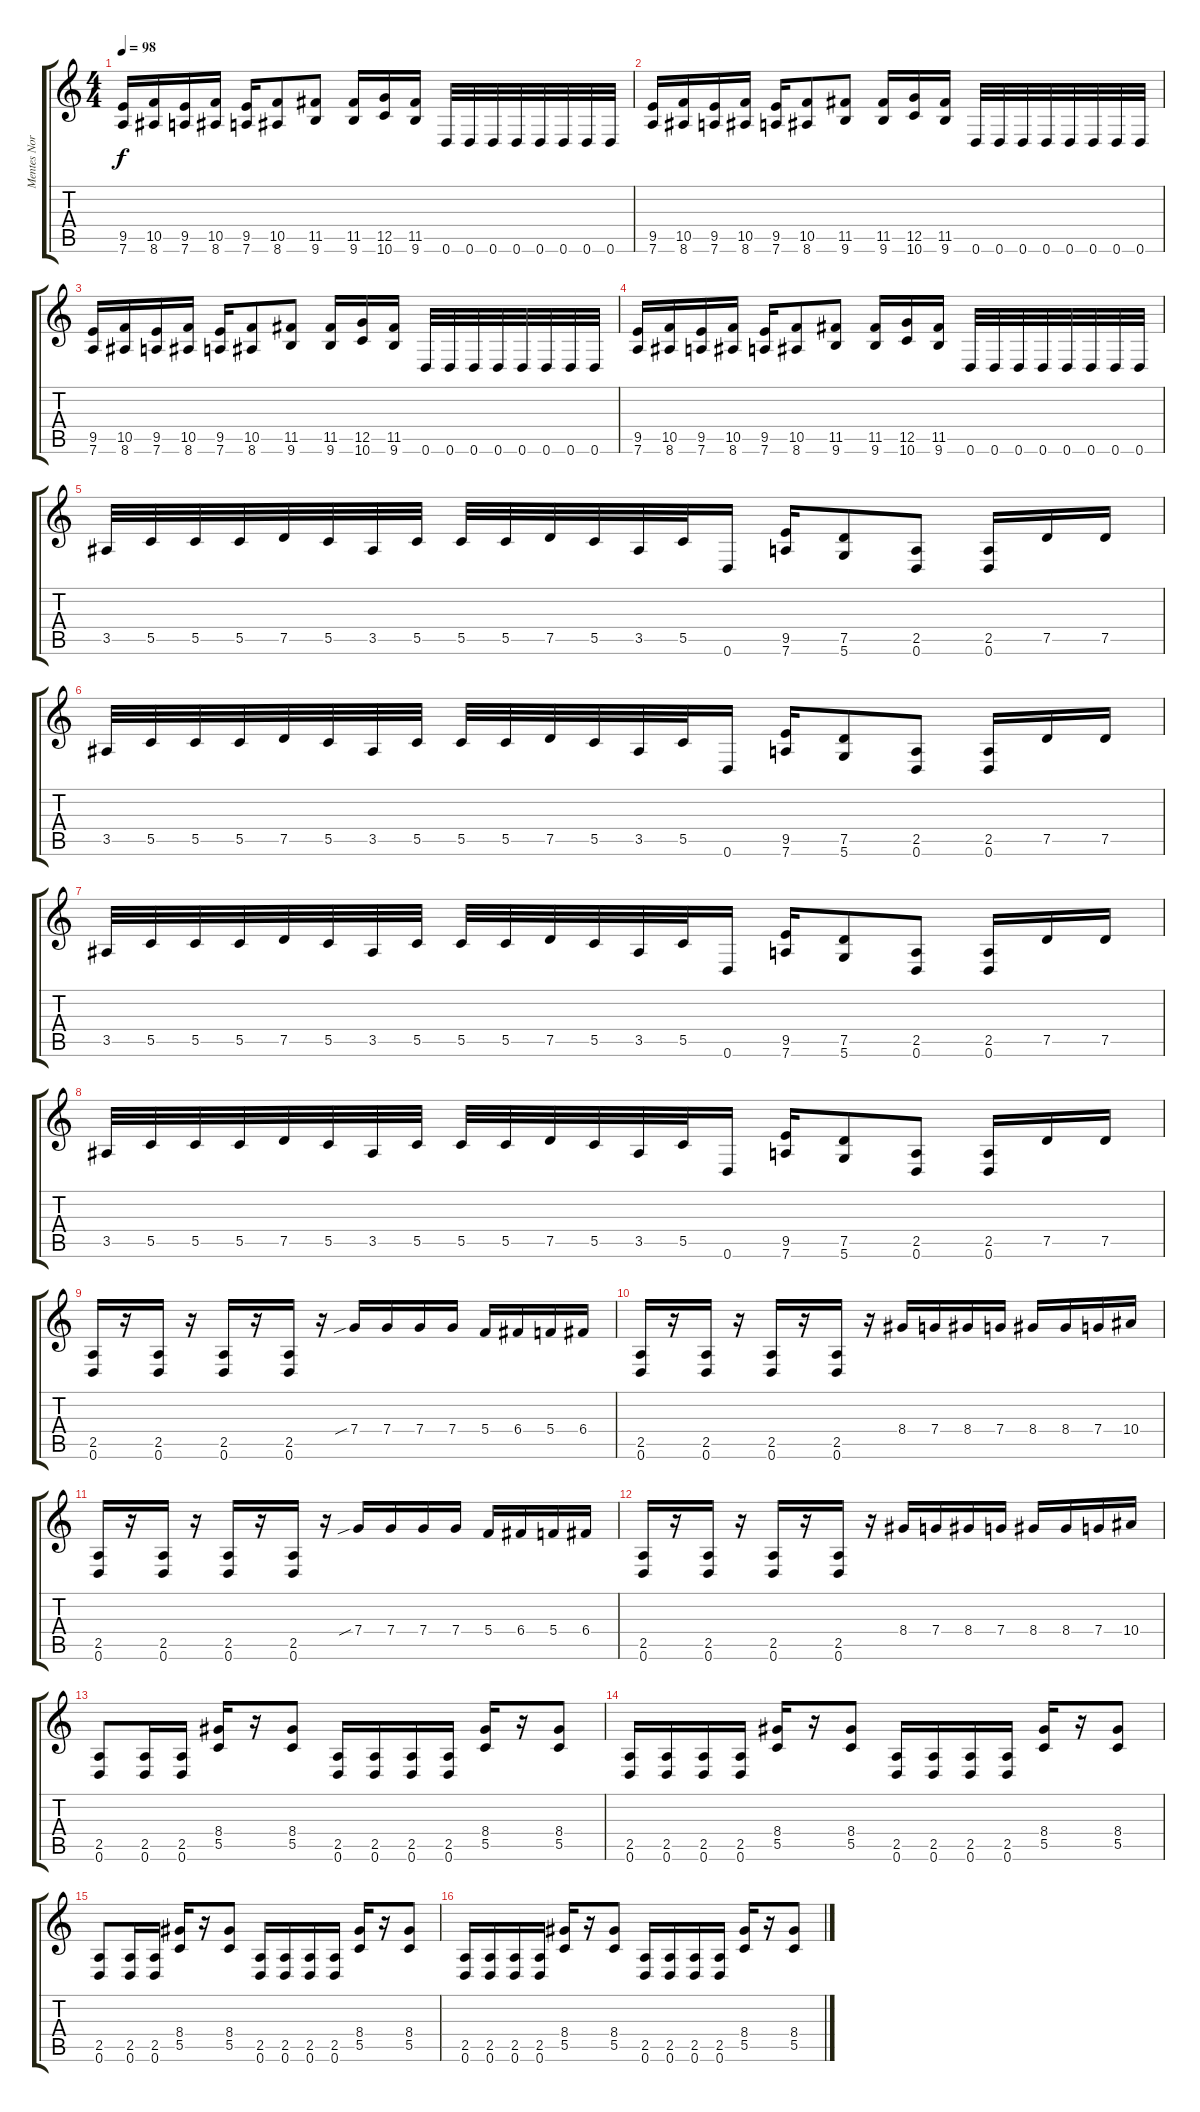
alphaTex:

\track ("Mentes Norbert" "Mentes Nor") {instrument distortionguitar}
\staff {score tabs}
\tuning (D4 A3 F3 C3 G2 D2) {hide}
\ts (4 4)
\tempo 98
\clef g2
\ks c
(9.5 7.6).16{dy f} (10.5 8.6).16 (9.5 7.6).16 (10.5 8.6).16 (9.5 7.6).16 (10.5 8.6).8 (11.5 9.6).8 (11.5 9.6).16 (12.5 10.6).16 (11.5 9.6).16 0.6.32 0.6.32 0.6.32 0.6.32 0.6.32 0.6.32 0.6.32 0.6.32 |
(9.5 7.6).16 (10.5 8.6).16 (9.5 7.6).16 (10.5 8.6).16 (9.5 7.6).16 (10.5 8.6).8 (11.5 9.6).8 (11.5 9.6).16 (12.5 10.6).16 (11.5 9.6).16 0.6.32 0.6.32 0.6.32 0.6.32 0.6.32 0.6.32 0.6.32 0.6.32 |
(9.5 7.6).16 (10.5 8.6).16 (9.5 7.6).16 (10.5 8.6).16 (9.5 7.6).16 (10.5 8.6).8 (11.5 9.6).8 (11.5 9.6).16 (12.5 10.6).16 (11.5 9.6).16 0.6.32 0.6.32 0.6.32 0.6.32 0.6.32 0.6.32 0.6.32 0.6.32 |
(9.5 7.6).16 (10.5 8.6).16 (9.5 7.6).16 (10.5 8.6).16 (9.5 7.6).16 (10.5 8.6).8 (11.5 9.6).8 (11.5 9.6).16 (12.5 10.6).16 (11.5 9.6).16 0.6.32 0.6.32 0.6.32 0.6.32 0.6.32 0.6.32 0.6.32 0.6.32 |
3.5.32 5.5.32 5.5.32 5.5.32 7.5.32 5.5.32 3.5.32 5.5.32 5.5.32 5.5.32 7.5.32 5.5.32 3.5.32 5.5.32 0.6.16 (9.5 7.6).16 (7.5 5.6).8 (2.5 0.6).8 (2.5 0.6).16 7.5.16 7.5.16 |
3.5.32 5.5.32 5.5.32 5.5.32 7.5.32 5.5.32 3.5.32 5.5.32 5.5.32 5.5.32 7.5.32 5.5.32 3.5.32 5.5.32 0.6.16 (9.5 7.6).16 (7.5 5.6).8 (2.5 0.6).8 (2.5 0.6).16 7.5.16 7.5.16 |
3.5.32 5.5.32 5.5.32 5.5.32 7.5.32 5.5.32 3.5.32 5.5.32 5.5.32 5.5.32 7.5.32 5.5.32 3.5.32 5.5.32 0.6.16 (9.5 7.6).16 (7.5 5.6).8 (2.5 0.6).8 (2.5 0.6).16 7.5.16 7.5.16 |
3.5.32 5.5.32 5.5.32 5.5.32 7.5.32 5.5.32 3.5.32 5.5.32 5.5.32 5.5.32 7.5.32 5.5.32 3.5.32 5.5.32 0.6.16 (9.5 7.6).16 (7.5 5.6).8 (2.5 0.6).8 (2.5 0.6).16 7.5.16 7.5.16 |
(2.5 0.6).16 r.16 (2.5 0.6).16 r.16 (2.5 0.6).16 r.16 (2.5 0.6).16 r.16 7.4{sib}.16 7.4.16 7.4.16 7.4.16 5.4.16 6.4.16 5.4.16 6.4.16 |
(2.5 0.6).16 r.16 (2.5 0.6).16 r.16 (2.5 0.6).16 r.16 (2.5 0.6).16 r.16 8.4.16 7.4.16 8.4.16 7.4.16 8.4.16 8.4.16 7.4.16 10.4.16 |
(2.5 0.6).16 r.16 (2.5 0.6).16 r.16 (2.5 0.6).16 r.16 (2.5 0.6).16 r.16 7.4{sib}.16 7.4.16 7.4.16 7.4.16 5.4.16 6.4.16 5.4.16 6.4.16 |
(2.5 0.6).16 r.16 (2.5 0.6).16 r.16 (2.5 0.6).16 r.16 (2.5 0.6).16 r.16 8.4.16 7.4.16 8.4.16 7.4.16 8.4.16 8.4.16 7.4.16 10.4.16 |
(2.5 0.6).8 (2.5 0.6).16 (2.5 0.6).16 (8.4 5.5).16 r.16 (8.4 5.5).8 (2.5 0.6).16 (2.5 0.6).16 (2.5 0.6).16 (2.5 0.6).16 (8.4 5.5).16 r.16 (8.4 5.5).8 |
(2.5 0.6).16 (2.5 0.6).16 (2.5 0.6).16 (2.5 0.6).16 (8.4 5.5).16 r.16 (8.4 5.5).8 (2.5 0.6).16 (2.5 0.6).16 (2.5 0.6).16 (2.5 0.6).16 (8.4 5.5).16 r.16 (8.4 5.5).8 |
(2.5 0.6).8 (2.5 0.6).16 (2.5 0.6).16 (8.4 5.5).16 r.16 (8.4 5.5).8 (2.5 0.6).16 (2.5 0.6).16 (2.5 0.6).16 (2.5 0.6).16 (8.4 5.5).16 r.16 (8.4 5.5).8 |
(2.5 0.6).16 (2.5 0.6).16 (2.5 0.6).16 (2.5 0.6).16 (8.4 5.5).16 r.16 (8.4 5.5).8 (2.5 0.6).16 (2.5 0.6).16 (2.5 0.6).16 (2.5 0.6).16 (8.4 5.5).16 r.16 (8.4 5.5).8
